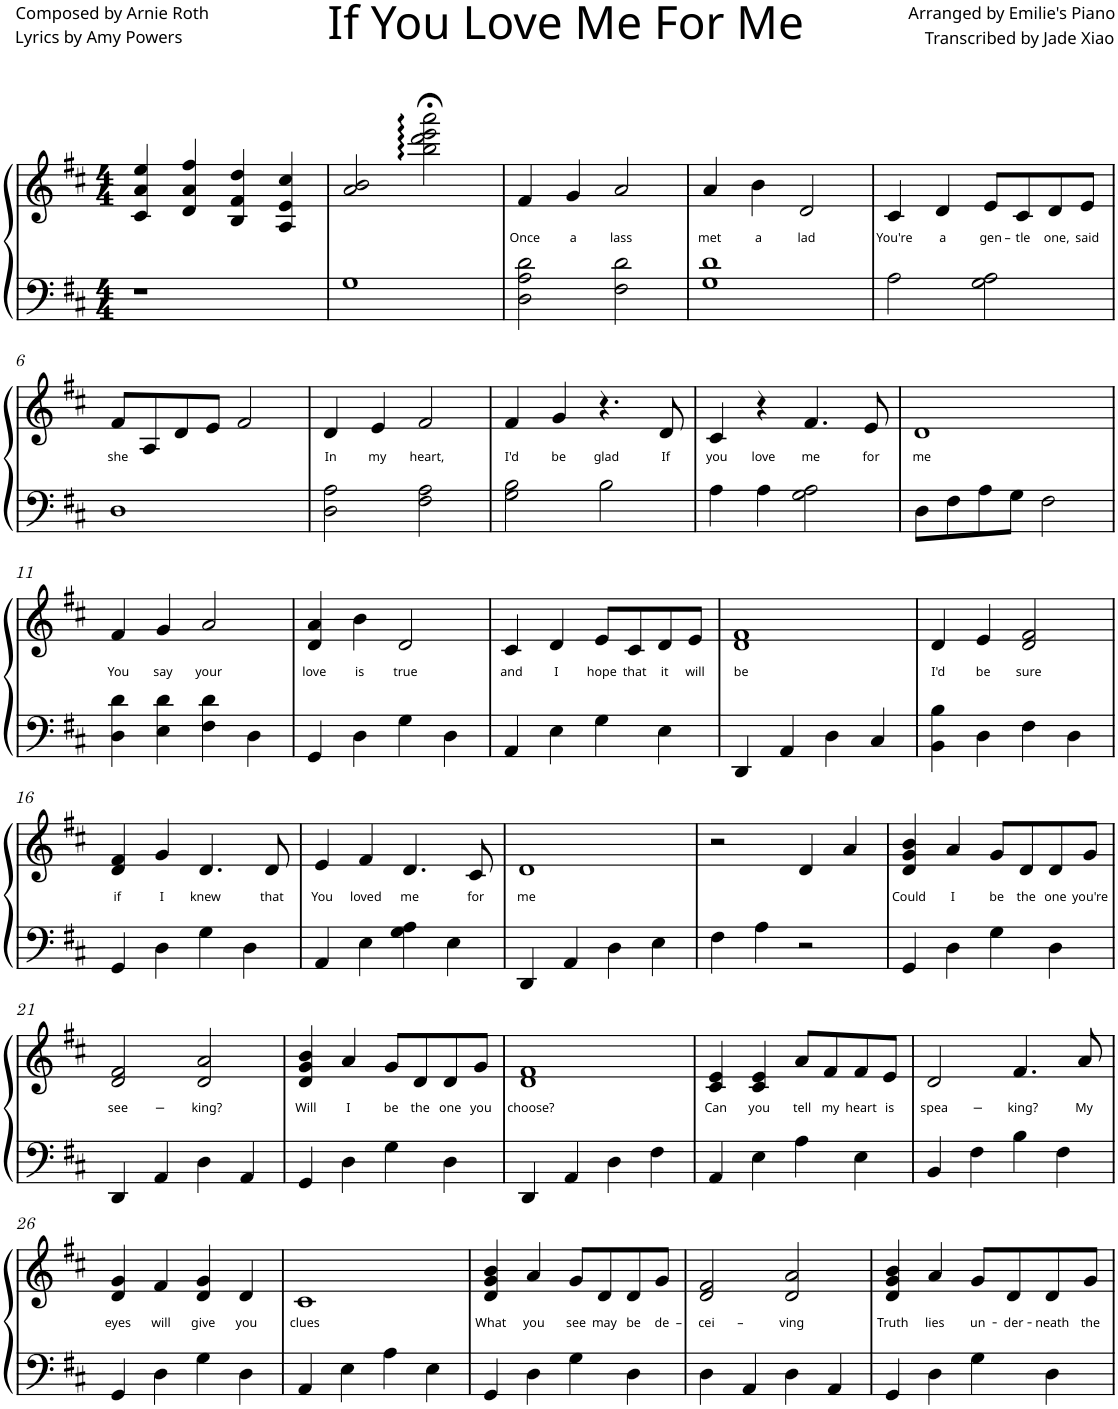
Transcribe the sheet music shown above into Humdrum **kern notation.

**kern	**kern	**text
*part1	*part1	*part1
*staff2	*staff1	*staff1
*I"Piano	*	*
*I'Pno.	*	*
*clefF4	*clefG2	*
*k[f#c#]	*k[f#c#]	*
*M4/4	*M4/4	*
=1	=1	=1
1r	4c#/ 4a/ 4ee/	.
.	4d/ 4a/ 4ff#/	.
.	4B/ 4f#/ 4dd/	.
.	4A/ 4e/ 4cc#/	.
=2	=2	=2
1G	2a/ 2b/	.
.	2bb\:;< 2ddd\:;< 2eee\:;< 2aaa\:;<	.
=3	=3	=3
!	!	!LO:LY:b
2D\ 2A\ 2d\	4f#/	Once
!	!	!LO:LY:b
.	4g/	a
!	!	!LO:LY:b
2F#\ 2d\	2a/	lass
=4	=4	=4
!	!	!LO:LY:b
1G 1d	4a/	met
!	!	!LO:LY:b
.	4b\	a
!	!	!LO:LY:b
.	2d/	lad
=5	=5	=5
!	!	!LO:LY:b
2A\	4c#/	You're
!	!	!LO:LY:b
.	4d/	a
!	!	!LO:LY:b
2G\ 2A\	8e/L	gen –
!	!	!LO:LY:b
.	8c#/	-tle
!	!	!LO:LY:b
.	8d/	one,
!	!	!LO:LY:b
.	8e/J	said
!!LO:LB:g=z
=6	=6	=6
!	!	!LO:LY:b
1D	8f#/L	she
.	8A/	.
.	8d/	.
.	8e/J	.
.	2f#/	.
=7	=7	=7
!	!	!LO:LY:b
2D\ 2A\	4d/	In
!	!	!LO:LY:b
.	4e/	my
!	!	!LO:LY:b
2F#\ 2A\	2f#/	heart,
=8	=8	=8
!	!	!LO:LY:b
2G\ 2B\	4f#/	I'd
!	!	!LO:LY:b
.	4g/	be
!	!	!LO:LY:b
2B\	4.r	glad
!	!	!LO:LY:b
.	8d/	If
=9	=9	=9
!	!	!LO:LY:b
4A\	4c#/	you
!	!	!LO:LY:b
4A\	4r	love
!	!	!LO:LY:b
2G\ 2A\	4.f#/	me
!	!	!LO:LY:b
.	8e/	for
=10	=10	=10
!	!	!LO:LY:b
8D\L	1d	me
8F#\	.	.
8A\	.	.
8G\J	.	.
2F#\	.	.
!!LO:LB:g=z
=11	=11	=11
!	!	!LO:LY:b
4D\ 4d\	4f#/	You
!	!	!LO:LY:b
4E\ 4d\	4g/	say
!	!	!LO:LY:b
4F#\ 4d\	2a/	your
4D\	.	.
=12	=12	=12
!	!	!LO:LY:b
4GG/	4d/ 4a/	love
!	!	!LO:LY:b
4D\	4b\	is
!	!	!LO:LY:b
4G\	2d/	true
4D\	.	.
=13	=13	=13
!	!	!LO:LY:b
4AA/	4c#/	and
!	!	!LO:LY:b
4E\	4d/	I
!	!	!LO:LY:b
4G\	8e/L	hope
!	!	!LO:LY:b
.	8c#/	that
!	!	!LO:LY:b
4E\	8d/	it
!	!	!LO:LY:b
.	8e/J	will
=14	=14	=14
!	!	!LO:LY:b
4DD/	1d 1f#	be
4AA/	.	.
4D\	.	.
4C#/	.	.
=15	=15	=15
!	!	!LO:LY:b
4BB\ 4B\	4d/	I'd
!	!	!LO:LY:b
4D\	4e/	be
!	!	!LO:LY:b
4F#\	2d/ 2f#/	sure
4D\	.	.
!!LO:LB:g=z
=16	=16	=16
!	!	!LO:LY:b
4GG/	4d/ 4f#/	if
!	!	!LO:LY:b
4D\	4g/	I
!	!	!LO:LY:b
4G\	4.d/	knew
4D\	.	.
!	!	!LO:LY:b
.	8d/	that
=17	=17	=17
!	!	!LO:LY:b
4AA/	4e/	You
!	!	!LO:LY:b
4E\	4f#/	loved
!	!	!LO:LY:b
4G\ 4A\	4.d/	me
4E\	.	.
!	!	!LO:LY:b
.	8c#/	for
=18	=18	=18
!	!	!LO:LY:b
4DD/	1d	me
4AA/	.	.
4D\	.	.
4E\	.	.
=19	=19	=19
4F#\	2r	.
4A\	.	.
2r	4d/	.
.	4a/	.
=20	=20	=20
!	!	!LO:LY:b
4GG/	4d/ 4g/ 4b/	Could
!	!	!LO:LY:b
4D\	4a/	I
!	!	!LO:LY:b
4G\	8g/L	be
!	!	!LO:LY:b
.	8d/	the
!	!	!LO:LY:b
4D\	8d/	one
!	!	!LO:LY:b
.	8g/J	you're
!!LO:LB:g=z
=21	=21	=21
!	!	!LO:LY:b
4DD/	2d/ 2f#/	see-
4AA/	.	.
!	!	!LO:LY:b
4D\	2d/ 2a/	-king?
4AA/	.	.
=22	=22	=22
!	!	!LO:LY:b
4GG/	4d/ 4g/ 4b/	Will
!	!	!LO:LY:b
4D\	4a/	I
!	!	!LO:LY:b
4G\	8g/L	be
!	!	!LO:LY:b
.	8d/	the
!	!	!LO:LY:b
4D\	8d/	one
!	!	!LO:LY:b
.	8g/J	you
=23	=23	=23
!	!	!LO:LY:b
4DD/	1d 1f#	choose?
4AA/	.	.
4D\	.	.
4F#\	.	.
=24	=24	=24
!	!	!LO:LY:b
4AA/	4c#/ 4e/	Can
!	!	!LO:LY:b
4E\	4c#/ 4e/	you
!	!	!LO:LY:b
4A\	8a/L	tell
!	!	!LO:LY:b
.	8f#/	my
!	!	!LO:LY:b
4E\	8f#/	heart
!	!	!LO:LY:b
.	8e/J	is
=25	=25	=25
!	!	!LO:LY:b
4BB/	2d/	spea-
4F#\	.	.
!	!	!LO:LY:b
4B\	4.f#/	-king?
4F#\	.	.
!	!	!LO:LY:b
.	8a/	My
!!LO:LB:g=z
=26	=26	=26
!	!	!LO:LY:b
4GG/	4d/ 4g/	eyes
!	!	!LO:LY:b
4D\	4f#/	will
!	!	!LO:LY:b
4G\	4d/ 4g/	give
!	!	!LO:LY:b
4D\	4d/	you
=27	=27	=27
!	!	!LO:LY:b
4AA/	1c#	clues
4E\	.	.
4A\	.	.
4E\	.	.
=28	=28	=28
!	!	!LO:LY:b
4GG/	4d/ 4g/ 4b/	What
!	!	!LO:LY:b
4D\	4a/	you
!	!	!LO:LY:b
4G\	8g/L	see
!	!	!LO:LY:b
.	8d/	may
!	!	!LO:LY:b
4D\	8d/	be
!	!	!LO:LY:b
.	8g/J	de –
=29	=29	=29
!	!	!LO:LY:b
4D\	2d/ 2f#/	cei –
4AA/	.	.
!	!	!LO:LY:b
4D\	2d/ 2a/	ving
4AA/	.	.
=30	=30	=30
!	!	!LO:LY:b
4GG/	4d/ 4g/ 4b/	Truth
!	!	!LO:LY:b
4D\	4a/	lies
!	!	!LO:LY:b
4G\	8g/L	un-
!	!	!LO:LY:b
.	8d/	-der-
!	!	!LO:LY:b
4D\	8d/	-neath
!	!	!LO:LY:b
.	8g/J	the
=	=	=
*-	*-	*-
